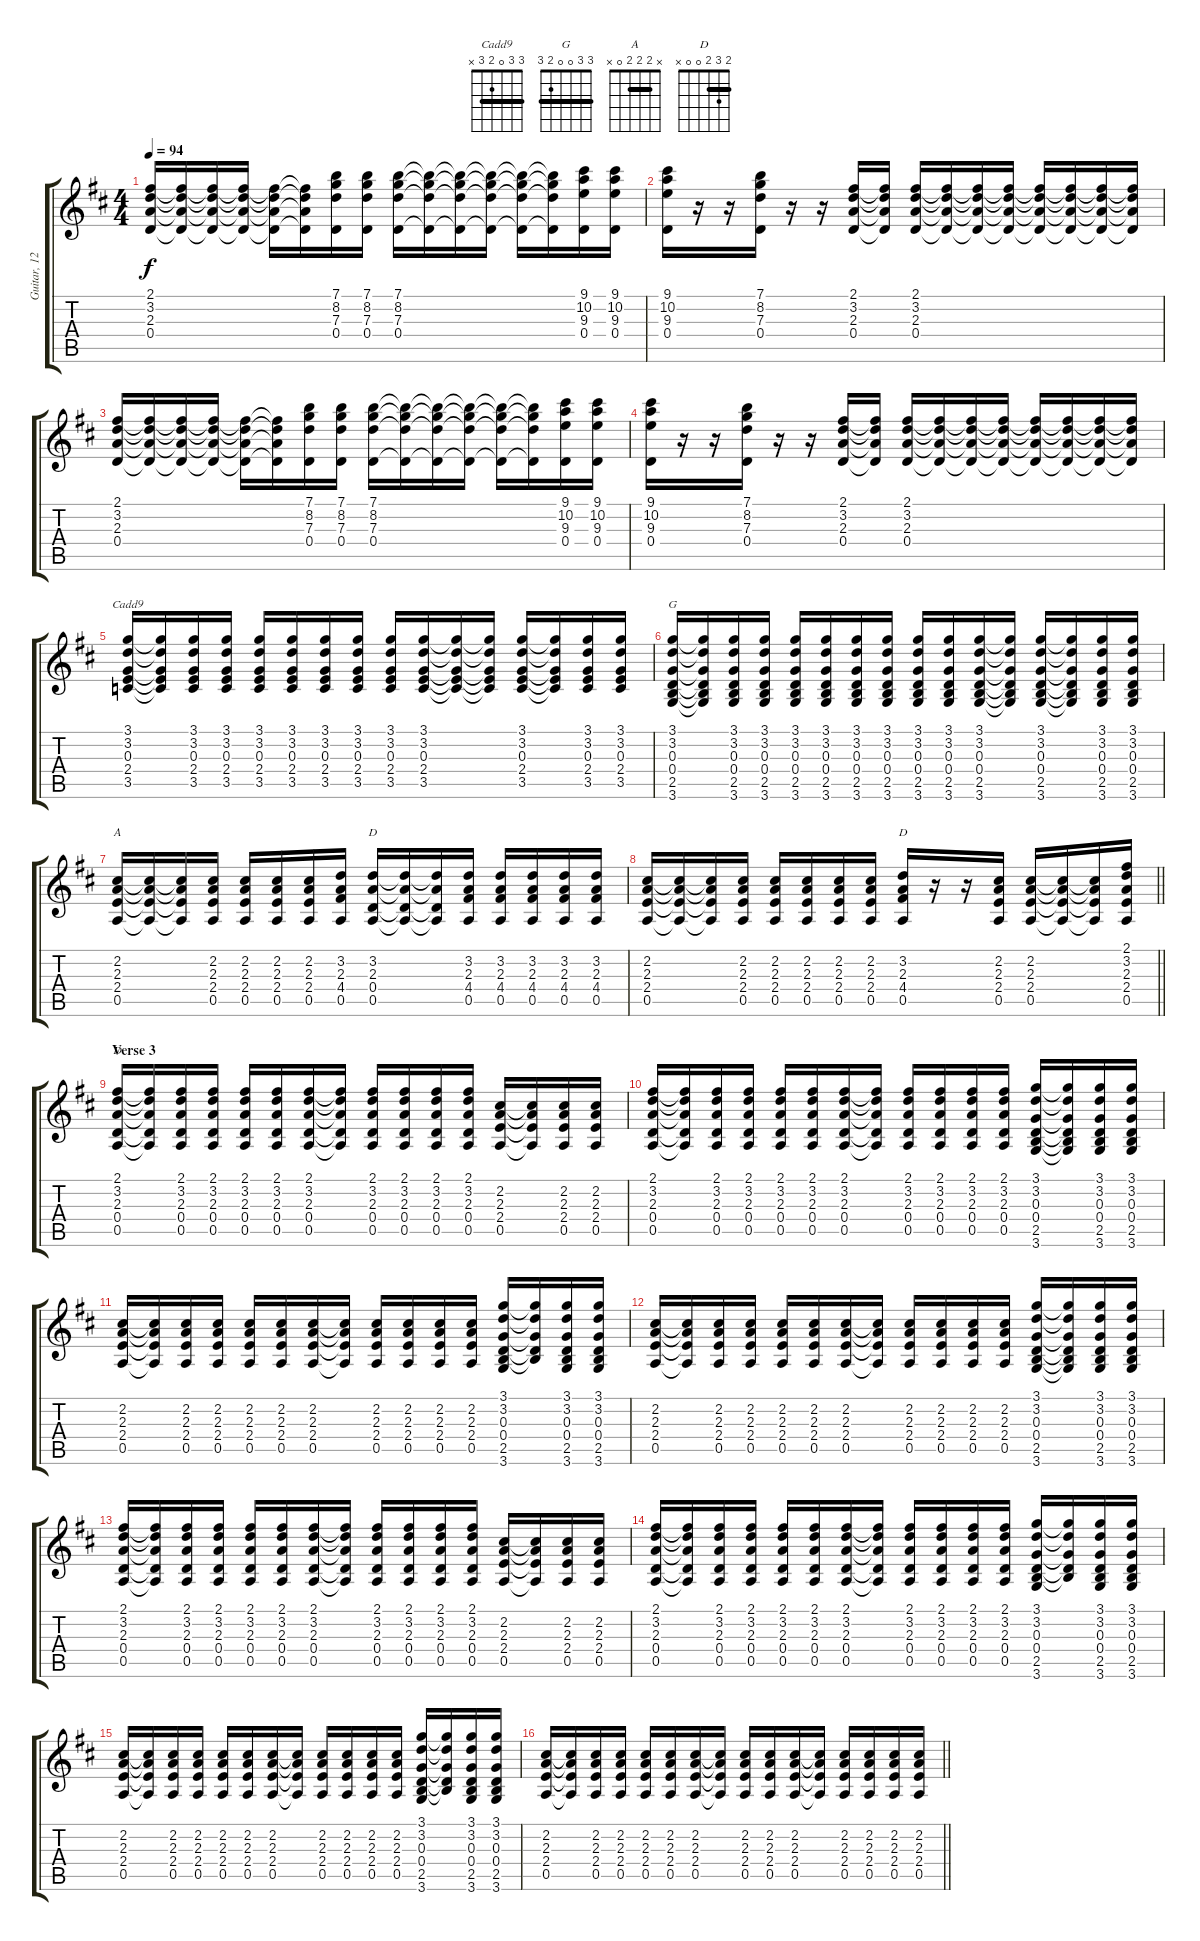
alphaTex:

\track ("Guitar, 12 Str. Acoustic 1" "Guitar, 12") {instrument acousticguitarsteel}
\staff {score tabs}
\tuning (E4 B3 G3 D3 A2 E2) {hide}
\chord ("Cadd9" 3 3 0 2 3 x) {barre 3}
\chord ("G" 3 3 0 0 2 3) {barre 3}
\chord ("A" x 2 2 2 0 x) {barre 2}
\chord ("D" x 3 2 0 0 x)
\chord ("D" x 3 2 4 0 x)
\chord ("D" 2 3 2 0 0 x) {barre 2}
\ts (4 4)
\tempo 94
\clef g2
\ks d
(2.1 3.2 2.3 0.4).16{dy f} (2.1{t} 3.2{t} 2.3{t} 0.4{t}).16 (2.1{t} 3.2{t} 2.3{t} 0.4{t}).16 (2.1{t} 3.2{t} 2.3{t} 0.4{t}).16 (2.1{t} 3.2{t} 2.3{t} 0.4{t}).16 (2.1{t} 3.2{t} 2.3{t} 0.4{t}).16 (7.1 8.2 7.3 0.4).16 (7.1 8.2 7.3 0.4).16 (7.1 8.2 7.3 0.4).16 (7.1{t} 8.2{t} 7.3{t} 0.4{t}).16 (7.1{t} 8.2{t} 7.3{t} 0.4{t}).16 (7.1{t} 8.2{t} 7.3{t} 0.4{t}).16 (7.1{t} 8.2{t} 7.3{t} 0.4{t}).16 (7.1{t} 8.2{t} 7.3{t} 0.4{t}).16 (9.1 10.2 9.3 0.4).16 (9.1 10.2 9.3 0.4).16 |
(9.1 10.2 9.3 0.4).16 r.16 r.16 (7.1 8.2 7.3 0.4).16 r.16 r.16 (2.1 3.2 2.3 0.4).16 (2.1{t} 3.2{t} 2.3{t} 0.4{t}).16 (2.1 3.2 2.3 0.4).16 (2.1{t} 3.2{t} 2.3{t} 0.4{t}).16 (2.1{t} 3.2{t} 2.3{t} 0.4{t}).16 (2.1{t} 3.2{t} 2.3{t} 0.4{t}).16 (2.1{t} 3.2{t} 2.3{t} 0.4{t}).16 (2.1{t} 3.2{t} 2.3{t} 0.4{t}).16 (2.1{t} 3.2{t} 2.3{t} 0.4{t}).16 (2.1{t} 3.2{t} 2.3{t} 0.4{t}).16 |
(2.1 3.2 2.3 0.4).16 (2.1{t} 3.2{t} 2.3{t} 0.4{t}).16 (2.1{t} 3.2{t} 2.3{t} 0.4{t}).16 (2.1{t} 3.2{t} 2.3{t} 0.4{t}).16 (2.1{t} 3.2{t} 2.3{t} 0.4{t}).16 (2.1{t} 3.2{t} 2.3{t} 0.4{t}).16 (7.1 8.2 7.3 0.4).16 (7.1 8.2 7.3 0.4).16 (7.1 8.2 7.3 0.4).16 (7.1{t} 8.2{t} 7.3{t} 0.4{t}).16 (7.1{t} 8.2{t} 7.3{t} 0.4{t}).16 (7.1{t} 8.2{t} 7.3{t} 0.4{t}).16 (7.1{t} 8.2{t} 7.3{t} 0.4{t}).16 (7.1{t} 8.2{t} 7.3{t} 0.4{t}).16 (9.1 10.2 9.3 0.4).16 (9.1 10.2 9.3 0.4).16 |
(9.1 10.2 9.3 0.4).16 r.16 r.16 (7.1 8.2 7.3 0.4).16 r.16 r.16 (2.1 3.2 2.3 0.4).16 (2.1{t} 3.2{t} 2.3{t} 0.4{t}).16 (2.1 3.2 2.3 0.4).16 (2.1{t} 3.2{t} 2.3{t} 0.4{t}).16 (2.1{t} 3.2{t} 2.3{t} 0.4{t}).16 (2.1{t} 3.2{t} 2.3{t} 0.4{t}).16 (2.1{t} 3.2{t} 2.3{t} 0.4{t}).16 (2.1{t} 3.2{t} 2.3{t} 0.4{t}).16 (2.1{t} 3.2{t} 2.3{t} 0.4{t}).16 (2.1{t} 3.2{t} 2.3{t} 0.4{t}).16 |
(3.1 3.2 0.3 2.4 3.5).16{ch "Cadd9"} (3.1{t} 3.2{t} 0.3{t} 2.4{t} 3.5{t}).16 (3.1 3.2 0.3 2.4 3.5).16 (3.1 3.2 0.3 2.4 3.5).16 (3.1 3.2 0.3 2.4 3.5).16 (3.1 3.2 0.3 2.4 3.5).16 (3.1 3.2 0.3 2.4 3.5).16 (3.1 3.2 0.3 2.4 3.5).16 (3.1 3.2 0.3 2.4 3.5).16 (3.1 3.2 0.3 2.4 3.5).16 (3.1{t} 3.2{t} 0.3{t} 2.4{t} 3.5{t}).16 (3.1{t} 3.2{t} 0.3{t} 2.4{t} 3.5{t}).16 (3.1 3.2 0.3 2.4 3.5).16 (3.1{t} 3.2{t} 0.3{t} 2.4{t} 3.5{t}).16 (3.1 3.2 0.3 2.4 3.5).16 (3.1 3.2 0.3 2.4 3.5).16 |
(3.1 3.2 0.3 0.4 2.5 3.6).16{ch "G"} (3.1{t} 3.2{t} 0.3{t} 0.4{t} 2.5{t} 3.6{t}).16 (3.1 3.2 0.3 0.4 2.5 3.6).16 (3.1 3.2 0.3 0.4 2.5 3.6).16 (3.1 3.2 0.3 0.4 2.5 3.6).16 (3.1 3.2 0.3 0.4 2.5 3.6).16 (3.1 3.2 0.3 0.4 2.5 3.6).16 (3.1 3.2 0.3 0.4 2.5 3.6).16 (3.1 3.2 0.3 0.4 2.5 3.6).16 (3.1 3.2 0.3 0.4 2.5 3.6).16 (3.1 3.2 0.3 0.4 2.5 3.6).16 (3.1{t} 3.2{t} 0.3{t} 0.4{t} 2.5{t} 3.6{t}).16 (3.1 3.2 0.3 0.4 2.5 3.6).16 (3.1{t} 3.2{t} 0.3{t} 0.4{t} 2.5{t} 3.6{t}).16 (3.1 3.2 0.3 0.4 2.5 3.6).16 (3.1 3.2 0.3 0.4 2.5 3.6).16 |
(2.2 2.3 2.4 0.5).16{ch "A"} (2.2{t} 2.3{t} 2.4{t} 0.5{t}).16 (2.2{t} 2.3{t} 2.4{t} 0.5{t}).16 (2.2 2.3 2.4 0.5).16 (2.2 2.3 2.4 0.5).16 (2.2 2.3 2.4 0.5).16 (2.2 2.3 2.4 0.5).16 (3.2 2.3 4.4 0.5).16 (3.2 2.3 0.4 0.5).16{ch "D"} (3.2{t} 2.3{t} 0.4{t} 0.5{t}).16 (3.2{t} 2.3{t} 0.4{t} 0.5{t}).16 (3.2 2.3 4.4 0.5).16 (3.2 2.3 4.4 0.5).16 (3.2 2.3 4.4 0.5).16 (3.2 2.3 4.4 0.5).16 (3.2 2.3 4.4 0.5).16 |
\barLineRight lightlight
(2.2 2.3 2.4 0.5).16 (2.2{t} 2.3{t} 2.4{t} 0.5{t}).16 (2.2{t} 2.3{t} 2.4{t} 0.5{t}).16 (2.2 2.3 2.4 0.5).16 (2.2 2.3 2.4 0.5).16 (2.2 2.3 2.4 0.5).16 (2.2 2.3 2.4 0.5).16 (2.2 2.3 2.4 0.5).16 (3.2 2.3 4.4 0.5).16{ch "D"} r.16 r.16 (2.2 2.3 2.4 0.5).16 (2.2 2.3 2.4 0.5).16 (2.2{t} 2.3{t} 2.4{t} 0.5{t}).16 (2.2{t} 2.3{t} 2.4{t} 0.5{t}).16 (2.1 3.2 2.3 2.4 0.5).16 |
\section ("" "Verse 3")
(2.1 3.2 2.3 0.4 0.5).16{ch "D"} (2.1{t} 3.2{t} 2.3{t} 0.4{t} 0.5{t}).16 (2.1 3.2 2.3 0.4 0.5).16 (2.1 3.2 2.3 0.4 0.5).16 (2.1 3.2 2.3 0.4 0.5).16 (2.1 3.2 2.3 0.4 0.5).16 (2.1 3.2 2.3 0.4 0.5).16 (2.1{t} 3.2{t} 2.3{t} 0.4{t} 0.5{t}).16 (2.1 3.2 2.3 0.4 0.5).16 (2.1 3.2 2.3 0.4 0.5).16 (2.1 3.2 2.3 0.4 0.5).16 (2.1 3.2 2.3 0.4 0.5).16 (2.2 2.3 2.4 0.5).16 (2.2{t} 2.3{t} 2.4{t} 0.5{t}).16 (2.2 2.3 2.4 0.5).16 (2.2 2.3 2.4 0.5).16 |
(2.1 3.2 2.3 0.4 0.5).16 (2.1{t} 3.2{t} 2.3{t} 0.4{t} 0.5{t}).16 (2.1 3.2 2.3 0.4 0.5).16 (2.1 3.2 2.3 0.4 0.5).16 (2.1 3.2 2.3 0.4 0.5).16 (2.1 3.2 2.3 0.4 0.5).16 (2.1 3.2 2.3 0.4 0.5).16 (2.1{t} 3.2{t} 2.3{t} 0.4{t} 0.5{t}).16 (2.1 3.2 2.3 0.4 0.5).16 (2.1 3.2 2.3 0.4 0.5).16 (2.1 3.2 2.3 0.4 0.5).16 (2.1 3.2 2.3 0.4 0.5).16 (3.1 3.2 0.3 0.4 2.5 3.6).16 (3.1{t} 3.2{t} 0.3{t} 0.4{t} 2.5{t} 3.6{t}).16 (3.1 3.2 0.3 0.4 2.5 3.6).16 (3.1 3.2 0.3 0.4 2.5 3.6).16 |
(2.2 2.3 2.4 0.5).16 (2.2{t} 2.3{t} 2.4{t} 0.5{t}).16 (2.2 2.3 2.4 0.5).16 (2.2 2.3 2.4 0.5).16 (2.2 2.3 2.4 0.5).16 (2.2 2.3 2.4 0.5).16 (2.2 2.3 2.4 0.5).16 (2.2{t} 2.3{t} 2.4{t} 0.5{t}).16 (2.2 2.3 2.4 0.5).16 (2.2 2.3 2.4 0.5).16 (2.2 2.3 2.4 0.5).16 (2.2 2.3 2.4 0.5).16 (3.1 3.2 0.3 0.4 2.5 3.6).16 (3.1{t} 3.2{t} 0.3{t} 0.4{t} 2.5{t}).16 (3.1 3.2 0.3 0.4 2.5 3.6).16 (3.1 3.2 0.3 0.4 2.5 3.6).16 |
(2.2 2.3 2.4 0.5).16 (2.2{t} 2.3{t} 2.4{t} 0.5{t}).16 (2.2 2.3 2.4 0.5).16 (2.2 2.3 2.4 0.5).16 (2.2 2.3 2.4 0.5).16 (2.2 2.3 2.4 0.5).16 (2.2 2.3 2.4 0.5).16 (2.2{t} 2.3{t} 2.4{t} 0.5{t}).16 (2.2 2.3 2.4 0.5).16 (2.2 2.3 2.4 0.5).16 (2.2 2.3 2.4 0.5).16 (2.2 2.3 2.4 0.5).16 (3.1 3.2 0.3 0.4 2.5 3.6).16 (3.1{t} 3.2{t} 0.3{t} 0.4{t} 2.5{t} 3.6{t}).16 (3.1 3.2 0.3 0.4 2.5 3.6).16 (3.1 3.2 0.3 0.4 2.5 3.6).16 |
(2.1 3.2 2.3 0.4 0.5).16 (2.1{t} 3.2{t} 2.3{t} 0.4{t} 0.5{t}).16 (2.1 3.2 2.3 0.4 0.5).16 (2.1 3.2 2.3 0.4 0.5).16 (2.1 3.2 2.3 0.4 0.5).16 (2.1 3.2 2.3 0.4 0.5).16 (2.1 3.2 2.3 0.4 0.5).16 (2.1{t} 3.2{t} 2.3{t} 0.4{t} 0.5{t}).16 (2.1 3.2 2.3 0.4 0.5).16 (2.1 3.2 2.3 0.4 0.5).16 (2.1 3.2 2.3 0.4 0.5).16 (2.1 3.2 2.3 0.4 0.5).16 (2.2 2.3 2.4 0.5).16 (2.2{t} 2.3{t} 2.4{t} 0.5{t}).16 (2.2 2.3 2.4 0.5).16 (2.2 2.3 2.4 0.5).16 |
(2.1 3.2 2.3 0.4 0.5).16 (2.1{t} 3.2{t} 2.3{t} 0.4{t} 0.5{t}).16 (2.1 3.2 2.3 0.4 0.5).16 (2.1 3.2 2.3 0.4 0.5).16 (2.1 3.2 2.3 0.4 0.5).16 (2.1 3.2 2.3 0.4 0.5).16 (2.1 3.2 2.3 0.4 0.5).16 (2.1{t} 3.2{t} 2.3{t} 0.4{t} 0.5{t}).16 (2.1 3.2 2.3 0.4 0.5).16 (2.1 3.2 2.3 0.4 0.5).16 (2.1 3.2 2.3 0.4 0.5).16 (2.1 3.2 2.3 0.4 0.5).16 (3.1 3.2 0.3 0.4 2.5 3.6).16 (3.1{t} 3.2{t} 0.3{t} 0.4{t} 2.5{t}).16 (3.1 3.2 0.3 0.4 2.5 3.6).16 (3.1 3.2 0.3 0.4 2.5 3.6).16 |
(2.2 2.3 2.4 0.5).16 (2.2{t} 2.3{t} 2.4{t} 0.5{t}).16 (2.2 2.3 2.4 0.5).16 (2.2 2.3 2.4 0.5).16 (2.2 2.3 2.4 0.5).16 (2.2 2.3 2.4 0.5).16 (2.2 2.3 2.4 0.5).16 (2.2{t} 2.3{t} 2.4{t} 0.5{t}).16 (2.2 2.3 2.4 0.5).16 (2.2 2.3 2.4 0.5).16 (2.2 2.3 2.4 0.5).16 (2.2 2.3 2.4 0.5).16 (3.1 3.2 0.3 0.4 2.5 3.6).16 (3.1{t} 3.2{t} 0.3{t} 0.4{t} 2.5{t}).16 (3.1 3.2 0.3 0.4 2.5 3.6).16 (3.1 3.2 0.3 0.4 2.5 3.6).16 |
\barLineRight lightlight
(2.2 2.3 2.4 0.5).16 (2.2{t} 2.3{t} 2.4{t} 0.5{t}).16 (2.2 2.3 2.4 0.5).16 (2.2 2.3 2.4 0.5).16 (2.2 2.3 2.4 0.5).16 (2.2 2.3 2.4 0.5).16 (2.2 2.3 2.4 0.5).16 (2.2{t} 2.3{t} 2.4{t} 0.5{t}).16 (2.2 2.3 2.4 0.5).16 (2.2 2.3 2.4 0.5).16 (2.2 2.3 2.4 0.5).16 (2.2{t} 2.3{t} 2.4{t} 0.5{t}).16 (2.2 2.3 2.4 0.5).16 (2.2 2.3 2.4 0.5).16 (2.2 2.3 2.4 0.5).16 (2.2 2.3 2.4 0.5).16
